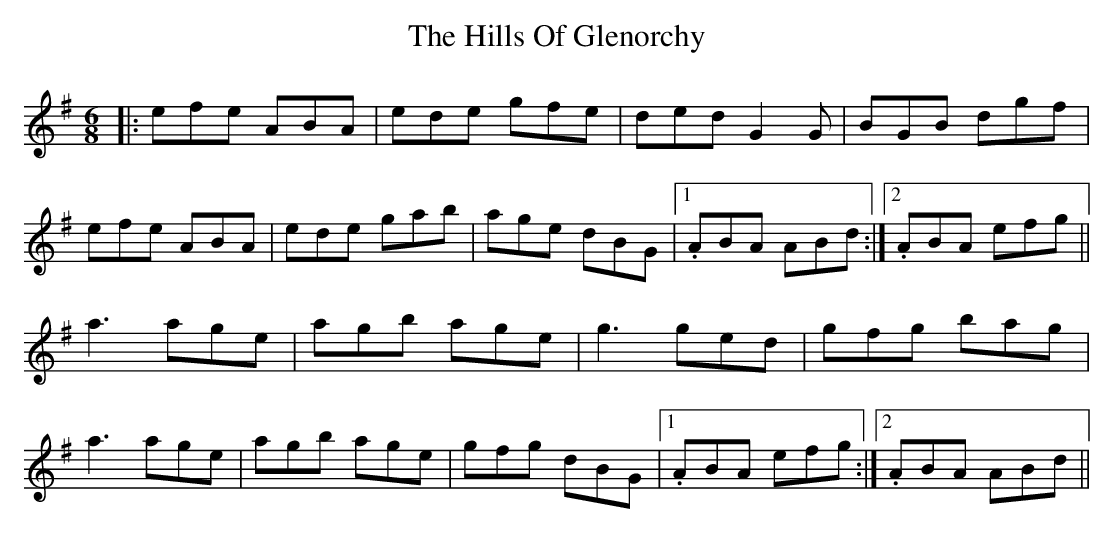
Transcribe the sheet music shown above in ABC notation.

X:1
T: The Hills Of Glenorchy
M: 6/8
L: 1/8
K: Ador
|:efe ABA|ede gfe|ded G2G|BGB dgf|
efe ABA|ede gab|age dBG|1 . ABA ABd:|2 . ABA efg||
a3 age|agb age|g3 ged|gfg bag|
a3 age|agb age|gfg dBG|1 . ABA efg:|2 . ABA ABd||
